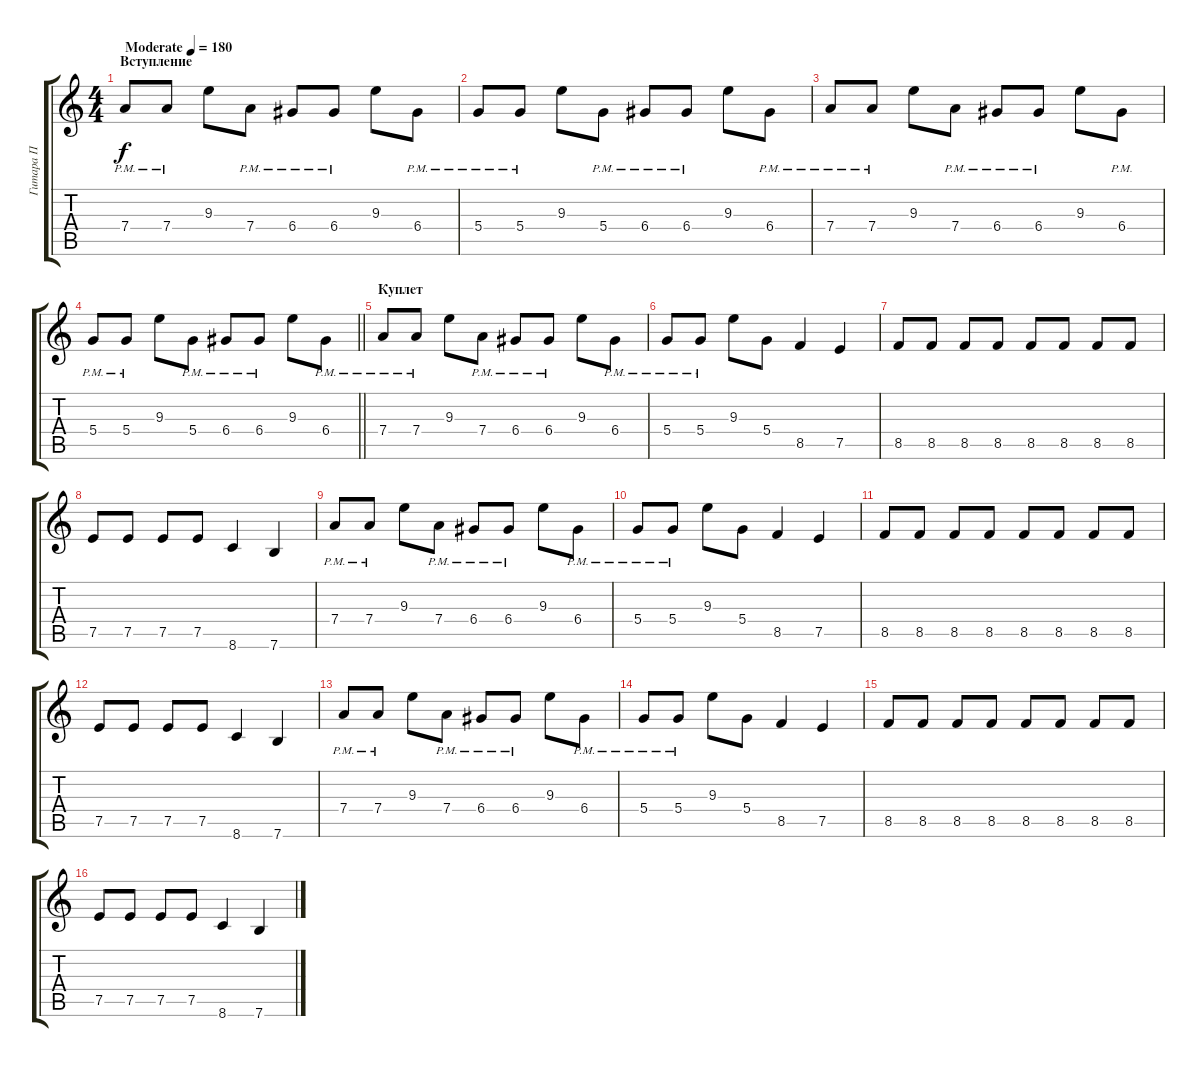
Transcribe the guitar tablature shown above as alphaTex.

\track ("Гитара П" "Гитара П") {instrument distortionguitar}
\staff {score tabs}
\tuning (E4 B3 G3 D3 A2 E2) {hide}
\ts (4 4)
\section ("" "Вступление")
\tempo (180 "Moderate")
\clef g2
\ks c
7.4{pm}.8{dy f instrument distortionguitar} 7.4{pm}.8 9.3.8 7.4{pm}.8 6.4{pm}.8 6.4{pm}.8 9.3.8 6.4{pm}.8 |
5.4{pm}.8 5.4{pm}.8 9.3.8 5.4{pm}.8 6.4{pm}.8 6.4{pm}.8 9.3.8 6.4{pm}.8 |
7.4{pm}.8 7.4{pm}.8 9.3.8 7.4{pm}.8 6.4{pm}.8 6.4{pm}.8 9.3.8 6.4{pm}.8 |
\barLineRight lightlight
5.4{pm}.8 5.4{pm}.8 9.3.8 5.4{pm}.8 6.4{pm}.8 6.4{pm}.8 9.3.8 6.4{pm}.8 |
\section ("" "Куплет")
7.4{pm}.8 7.4{pm}.8 9.3.8 7.4{pm}.8 6.4{pm}.8 6.4{pm}.8 9.3.8 6.4{pm}.8 |
5.4{pm}.8 5.4{pm}.8 9.3.8 5.4.8 8.5.4 7.5.4 |
8.5.8 8.5.8 8.5.8 8.5.8 8.5.8 8.5.8 8.5.8 8.5.8 |
7.5.8 7.5.8 7.5.8 7.5.8 8.6.4 7.6.4 |
7.4{pm}.8 7.4{pm}.8 9.3.8 7.4{pm}.8 6.4{pm}.8 6.4{pm}.8 9.3.8 6.4{pm}.8 |
5.4{pm}.8 5.4{pm}.8 9.3.8 5.4.8 8.5.4 7.5.4 |
8.5.8 8.5.8 8.5.8 8.5.8 8.5.8 8.5.8 8.5.8 8.5.8 |
7.5.8 7.5.8 7.5.8 7.5.8 8.6.4 7.6.4 |
7.4{pm}.8 7.4{pm}.8 9.3.8 7.4{pm}.8 6.4{pm}.8 6.4{pm}.8 9.3.8 6.4{pm}.8 |
5.4{pm}.8 5.4{pm}.8 9.3.8 5.4.8 8.5.4 7.5.4 |
8.5.8 8.5.8 8.5.8 8.5.8 8.5.8 8.5.8 8.5.8 8.5.8 |
7.5.8 7.5.8 7.5.8 7.5.8 8.6.4 7.6.4
